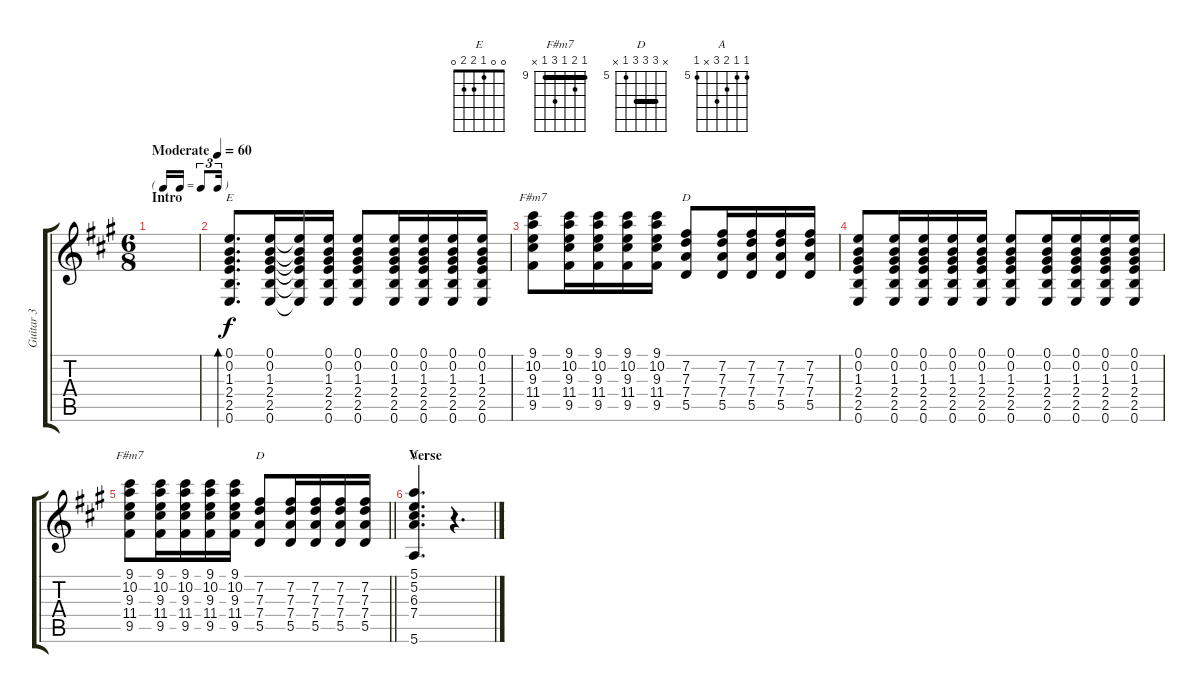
\track ("Guitar 3" "Guitar 3") {instrument acousticguitarsteel}
\staff {score tabs}
\tuning (E4 B3 G3 D3 A2 E2) {hide}
\chord ("E" 0 0 1 2 2 0)
\chord ("F#m7" 9 10 9 11 9 x) {firstfret 9}
\chord ("D" x 7 7 7 5 x) {firstfret 5}
\chord ("F#m7" 9 10 9 11 9 x) {firstfret 9 barre 9}
\chord ("D" x 7 7 7 5 x) {firstfret 5 barre 7}
\chord ("A" 5 5 6 7 x 5) {firstfret 5}
\ts (6 8)
\tf triplet16th
\section ("" "Intro")
\tempo (60 "Moderate")
\clef g2
\ks a
|
(0.1 0.2 1.3 2.4 2.5 0.6).8{d bd 60 ch "E"} (0.1 0.2 1.3 2.4 2.5 0.6).16 (0.1{t} 0.2{t} 1.3{t} 2.4{t} 2.5{t} 0.6{t}).16 (0.1 0.2 1.3 2.4 2.5 0.6).16 (0.1 0.2 1.3 2.4 2.5 0.6).8 (0.1 0.2 1.3 2.4 2.5 0.6).16 (0.1 0.2 1.3 2.4 2.5 0.6).16 (0.1 0.2 1.3 2.4 2.5 0.6).16 (0.1 0.2 1.3 2.4 2.5 0.6).16 |
(9.1 10.2 9.3 11.4 9.5).8{ch "F#m7"} (9.1 10.2 9.3 11.4 9.5).16 (9.1 10.2 9.3 11.4 9.5).16 (9.1 10.2 9.3 11.4 9.5).16 (9.1 10.2 9.3 11.4 9.5).16 (7.2 7.3 7.4 5.5).8{ch "D"} (7.2 7.3 7.4 5.5).16 (7.2 7.3 7.4 5.5).16 (7.2 7.3 7.4 5.5).16 (7.2 7.3 7.4 5.5).16 |
(0.1 0.2 1.3 2.4 2.5 0.6).8 (0.1 0.2 1.3 2.4 2.5 0.6).16 (0.1 0.2 1.3 2.4 2.5 0.6).16 (0.1 0.2 1.3 2.4 2.5 0.6).16 (0.1 0.2 1.3 2.4 2.5 0.6).16 (0.1 0.2 1.3 2.4 2.5 0.6).8 (0.1 0.2 1.3 2.4 2.5 0.6).16 (0.1 0.2 1.3 2.4 2.5 0.6).16 (0.1 0.2 1.3 2.4 2.5 0.6).16 (0.1 0.2 1.3 2.4 2.5 0.6).16 |
\barLineRight lightlight
(9.1 10.2 9.3 11.4 9.5).8{ch "F#m7"} (9.1 10.2 9.3 11.4 9.5).16 (9.1 10.2 9.3 11.4 9.5).16 (9.1 10.2 9.3 11.4 9.5).16 (9.1 10.2 9.3 11.4 9.5).16 (7.2 7.3 7.4 5.5).8{ch "D"} (7.2 7.3 7.4 5.5).16 (7.2 7.3 7.4 5.5).16 (7.2 7.3 7.4 5.5).16 (7.2 7.3 7.4 5.5).16 |
\section ("" "Verse")
(5.1 5.2 6.3 7.4 5.6).4{d ch "A"} r.4{d}
